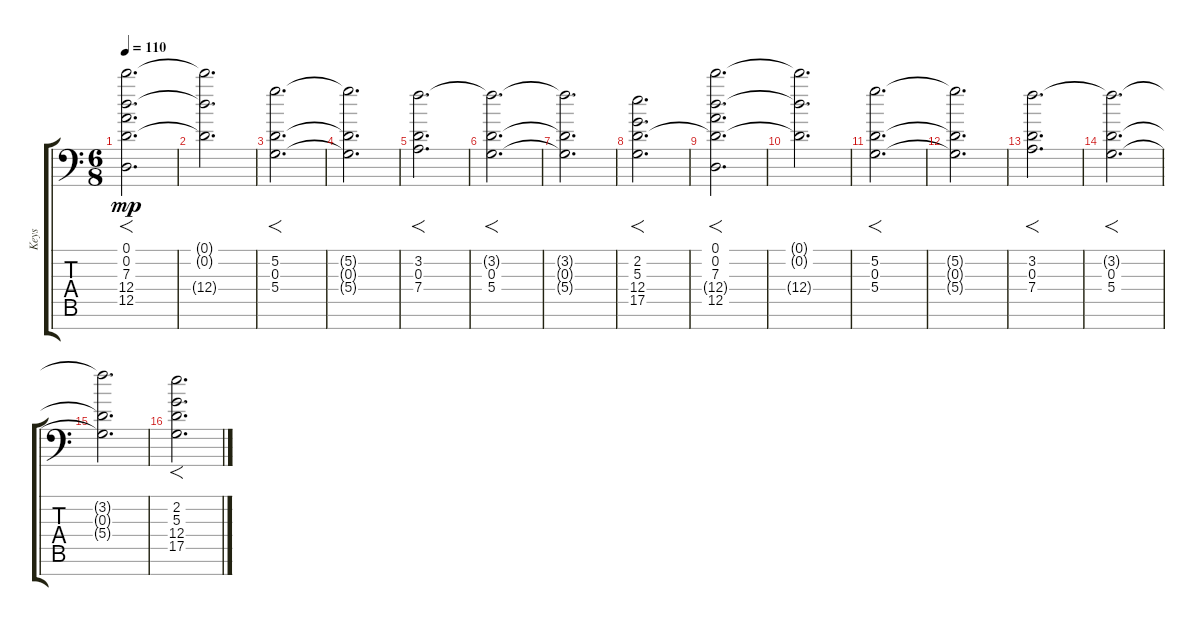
\track ("Keys" "Keys") {instrument pad7halo}
\staff {score tabs}
\tuning (D6 D5 D4 D3 D2 D1 D0) {hide}
\ts (6 8)
\tempo 110
\clef f4
\ks c
(0.1 0.2 7.3 12.4{t} 12.5).2{f d dy mp} |
(0.1{t} 0.2{t} 12.4{t}).2{d} |
(5.2 0.3 5.4).2{f d} |
(5.2{t} 0.3{t} 5.4{t}).2{d} |
(3.2 0.3 7.4).2{f d} |
(3.2{t} 0.3 5.4).2{f d} |
(3.2{t} 0.3{t} 5.4{t}).2{d} |
(2.2 5.3 12.4 17.5).2{f d} |
(0.1 0.2 7.3 12.4{t} 12.5).2{f d} |
(0.1{t} 0.2{t} 12.4{t}).2{d} |
(5.2 0.3 5.4).2{f d} |
(5.2{t} 0.3{t} 5.4{t}).2{d} |
(3.2 0.3 7.4).2{f d} |
(3.2{t} 0.3 5.4).2{f d} |
(3.2{t} 0.3{t} 5.4{t}).2{d} |
(2.2 5.3 12.4 17.5).2{f d}
